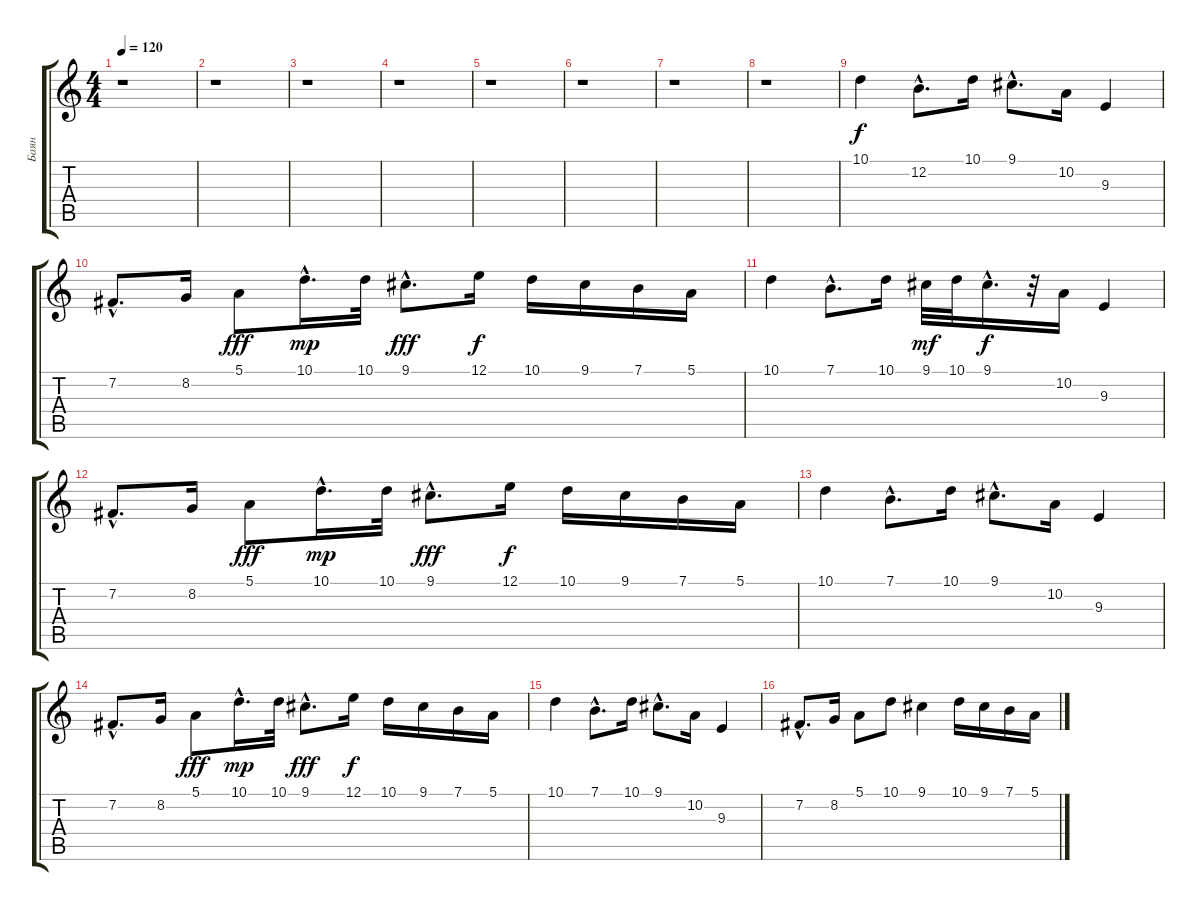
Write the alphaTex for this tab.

\track ("Баян" "Баян") {instrument accordion}
\staff {score tabs}
\tuning (E4 B3 G3 D3 A2 E2) {hide}
\ts (4 4)
\tempo 120
\clef g2
\ks c
r.1{dy ff} |
r.1 |
r.1 |
r.1 |
r.1 |
r.1 |
r.1 |
r.1 |
10.1.4{dy f volume 13} 12.2{hac}.8{d} 10.1.16 9.1{hac}.8{d} 10.2.16 9.3.4 |
7.2{hac}.8{d} 8.2.16 5.1.8{dy fff} 10.1{hac}.16{d dy mp} 10.1.32 9.1{hac}.8{d dy fff} 12.1.16{dy f} 10.1.16 9.1.16 7.1.16 5.1.16 |
10.1.4 7.1{hac}.8{d} 10.1.16 9.1.32{dy mf} 10.1.32 9.1{hac}.16{d dy f} r.32 10.2.16 9.3.4 |
7.2{hac}.8{d} 8.2.16 5.1.8{dy fff} 10.1{hac}.16{d dy mp} 10.1.32 9.1{hac}.8{d dy fff} 12.1.16{dy f} 10.1.16 9.1.16 7.1.16 5.1.16 |
10.1.4 7.1{hac}.8{d} 10.1.16 9.1{hac}.8{d} 10.2.16 9.3.4 |
7.2{hac}.8{d} 8.2.16 5.1.8{dy fff} 10.1{hac}.16{d dy mp} 10.1.32 9.1{hac}.8{d dy fff} 12.1.16{dy f} 10.1.16 9.1.16 7.1.16 5.1.16 |
10.1.4 7.1{hac}.8{d} 10.1.16 9.1{hac}.8{d} 10.2.16 9.3.4 |
7.2{hac}.8{d} 8.2.16 5.1.8 10.1.8 9.1.4 10.1.16 9.1.16 7.1.16 5.1.16
